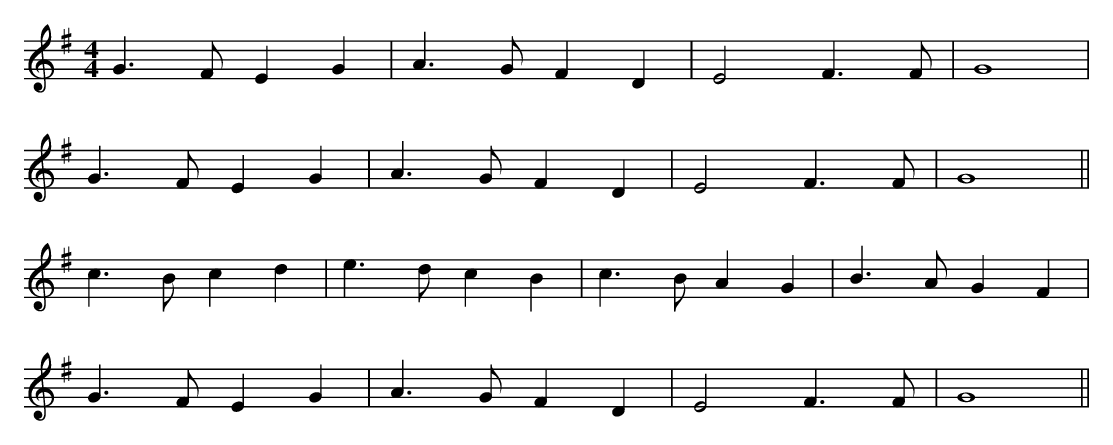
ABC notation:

X:1
M:4/4
K:G
G3 F E2 G2|A3 G F2 D2|E4 F3 F|G8|
G3 F E2 G2|A3 G F2 D2|E4 F3 F|G8||
c3 B c2 d2|e3 d c2 B2|c3 B A2 G2|B3 A G2 F2|
G3 F E2 G2|A3 G F2 D2|E4 F3 F|G8||
